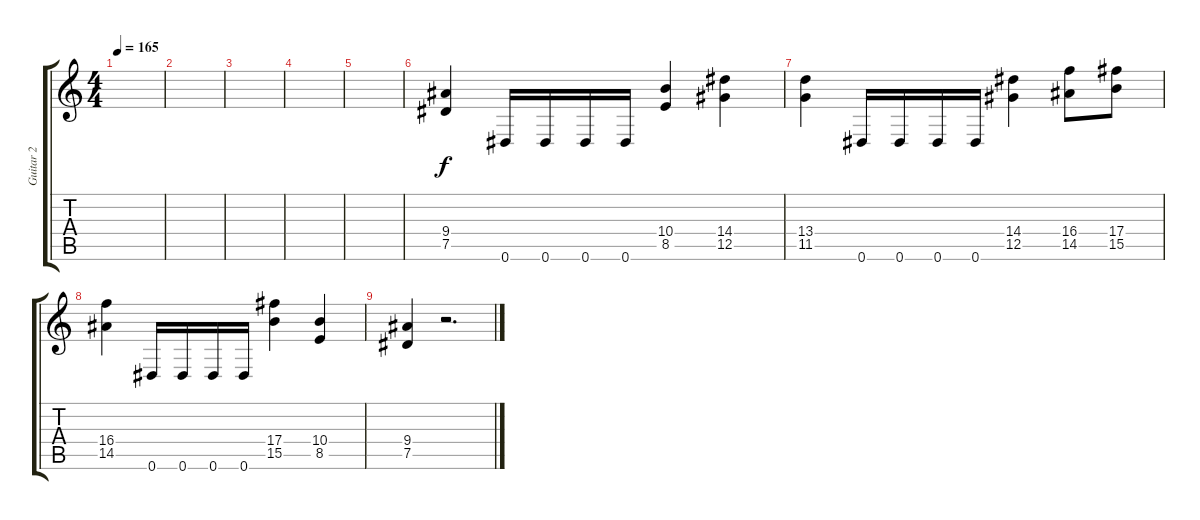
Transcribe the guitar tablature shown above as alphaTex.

\track ("Guitar 2" "Guitar 2") {instrument distortionguitar}
\staff {score tabs}
\tuning (Eb4 Bb3 Gb3 Db3 Ab2 Eb2) {hide}
\ts (4 4)
\tempo 165
\clef g2
\ks c
|
|
|
|
|
(9.4 7.5).4 0.6.16 0.6.16 0.6.16 0.6.16 (10.4 8.5).4 (14.4 12.5).4 |
(13.4 11.5).4 0.6.16 0.6.16 0.6.16 0.6.16 (14.4 12.5).4 (16.4 14.5).8 (17.4 15.5).8 |
(16.4 14.5).4 0.6.16 0.6.16 0.6.16 0.6.16 (17.4 15.5).4 (10.4 8.5).4 |
(9.4 7.5).4 r.2{d}
